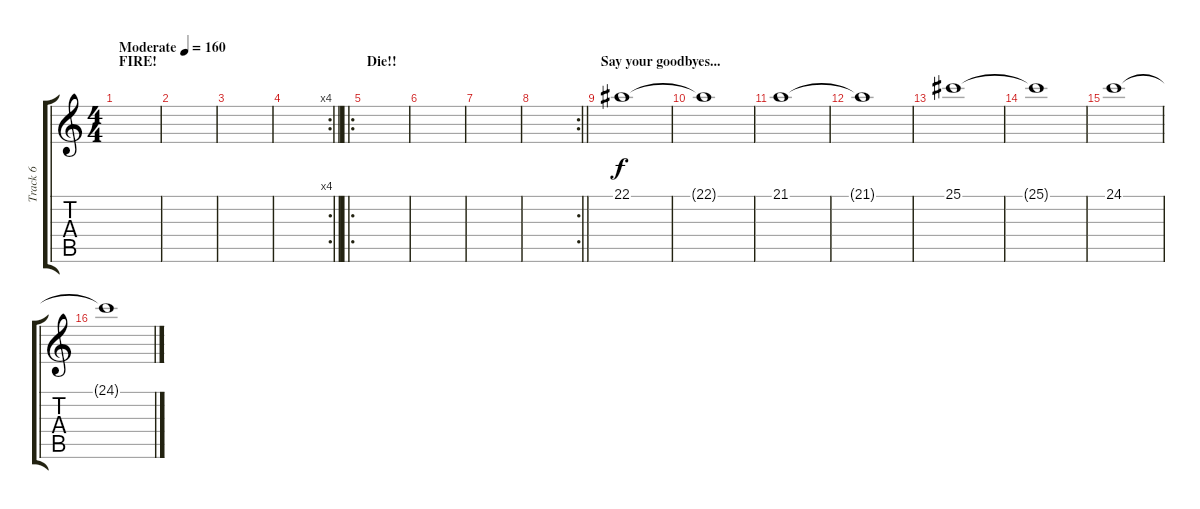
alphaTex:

\track ("Track 6" "Track 6") {instrument lead6voice}
\staff {score tabs}
\tuning (C4 G3 Eb3 Bb2 F2 C2) {hide}
\ts (4 4)
\section ("" "FIRE!")
\tempo (160 "Moderate")
\clef g2
\ks c
|
|
|
\rc 4
\barLineRight lightlight
|
\ro
\section ("" "Die!!")
|
|
|
\rc 2
\barLineRight lightlight
|
\section ("" "Say your goodbyes...")
22.1.1 |
22.1{t}.1 |
21.1.1 |
21.1{t}.1 |
25.1.1 |
25.1{t}.1 |
24.1.1 |
24.1{t}.1
